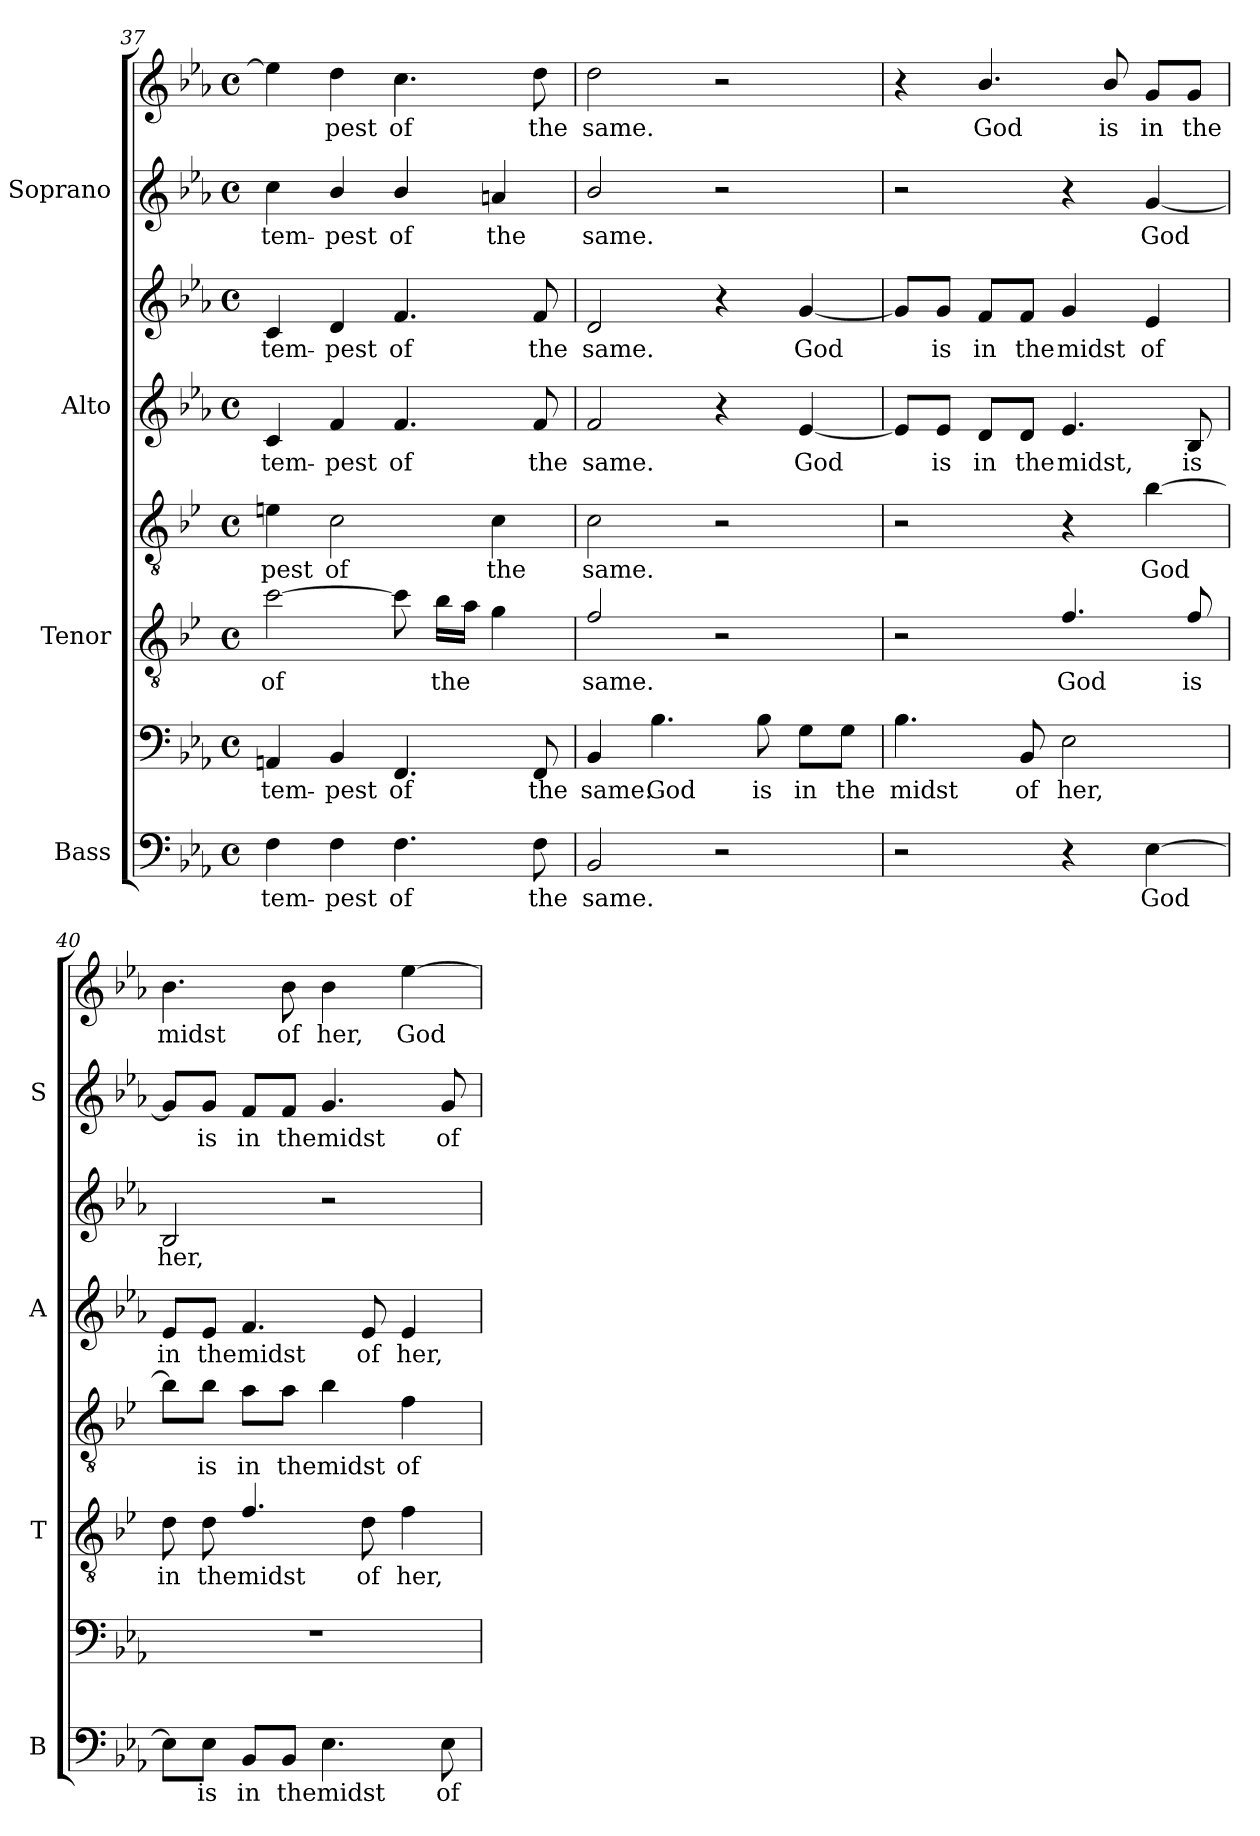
**kern	**text	**kern	**text	**kern	**text	**kern	**text	**kern	**text	**kern	**text	**kern	**text	**kern	**text
*part4	*part4	*part4	*part4	*part3	*part3	*part3	*part3	*part2	*part2	*part2	*part2	*part1	*part1	*part1	*part1
*staff8	*staff8	*staff7	*staff7	*staff6	*staff6	*staff5	*staff5	*staff4	*staff4	*staff3	*staff3	*staff2	*staff2	*staff1	*staff1
*I"Bass	*	*	*	*I"Tenor	*	*	*	*I"Alto	*	*	*	*I"Soprano	*	*	*
*I'B	*	*	*	*I'T	*	*	*	*I'A	*	*	*	*I'S	*	*	*
!!LO:LB:g=z
*clefF4	*	*clefF4	*	*clefGv2	*	*clefGv2	*	*clefG2	*	*clefG2	*	*clefG2	*	*clefG2	*
*	*	*	*	*ITrd4c7	*	*ITrd4c7	*	*	*	*	*	*	*	*	*
*k[b-e-a-]	*	*k[b-e-a-]	*	*k[b-e-a-]	*	*k[b-e-a-]	*	*k[b-e-a-]	*	*k[b-e-a-]	*	*k[b-e-a-]	*	*k[b-e-a-]	*
*E-:	*	*E-:	*	*E-:	*	*E-:	*	*E-:	*	*E-:	*	*E-:	*	*E-:	*
*M4/4	*	*M4/4	*	*M4/4	*	*M4/4	*	*M4/4	*	*M4/4	*	*M4/4	*	*M4/4	*
*met(c)	*	*met(c)	*	*met(c)	*	*met(c)	*	*met(c)	*	*met(c)	*	*met(c)	*	*met(c)	*
=37	=37	=37	=37	=37	=37	=37	=37	=37	=37	=37	=37	=37	=37	=37	=37
!	!LO:LY:b	!	!LO:LY:b	!	!LO:LY:b	!	!LO:LY:b	!	!LO:LY:b	!	!LO:LY:b	!	!LO:LY:b	!	!
4F	tem-	4AAn	tem-	[2f	of	4An	pest	4c	tem-	4c	tem-	4cc	tem-	4ee-]	.
!	!LO:LY:b	!	!LO:LY:b	!	!	!	!LO:LY:b	!	!LO:LY:b	!	!LO:LY:b	!	!LO:LY:b	!	!LO:LY:b
4F	-pest	4BB-	-pest	.	.	2F	of	4f	-pest	4d	-pest	4b-/	-pest	4dd	pest
!	!LO:LY:b	!	!LO:LY:b	!	!	!	!	!	!LO:LY:b	!	!LO:LY:b	!	!LO:LY:b	!	!LO:LY:b
4.F	of	4.FF	of	8f]	.	.	.	4.f	of	4.f	of	4b-/	of	4.cc	of
!	!	!	!	!	!LO:LY:b	!	!	!	!	!	!	!	!	!	!
.	.	.	.	16e-LL	the	.	.	.	.	.	.	.	.	.	.
.	.	.	.	16dJJ	.	.	.	.	.	.	.	.	.	.	.
!	!	!	!	!	!	!	!LO:LY:b	!	!	!	!	!	!LO:LY:b	!	!
.	.	.	.	4c	.	4F	the	.	.	.	.	4an	the	.	.
!	!LO:LY:b	!	!LO:LY:b	!	!	!	!	!	!LO:LY:b	!	!LO:LY:b	!	!	!	!LO:LY:b
8F	the	8FF	the	.	.	.	.	8f	the	8f	the	.	.	8dd	the
=38	=38	=38	=38	=38	=38	=38	=38	=38	=38	=38	=38	=38	=38	=38	=38
!	!LO:LY:b	!	!LO:LY:b	!	!LO:LY:b	!	!LO:LY:b	!	!LO:LY:b	!	!LO:LY:b	!	!LO:LY:b	!	!LO:LY:b
2BB-	same.	4BB-	same.	2B-/	same.	2F	same.	2f	same.	2d	same.	2b-/	same.	2dd	same.
!	!	!	!LO:LY:b	!	!	!	!	!	!	!	!	!	!	!	!
.	.	4.B-	God	.	.	.	.	.	.	.	.	.	.	.	.
2r	.	.	.	2r	.	2r	.	4r	.	4r	.	2r	.	2r	.
!	!	!	!LO:LY:b	!	!	!	!	!	!	!	!	!	!	!	!
.	.	8B-	is	.	.	.	.	.	.	.	.	.	.	.	.
!	!	!	!LO:LY:b	!	!	!	!	!	!LO:LY:b	!	!LO:LY:b	!	!	!	!
.	.	8G\L	in	.	.	.	.	[4e-	God	[4g	God	.	.	.	.
!	!	!	!LO:LY:b	!	!	!	!	!	!	!	!	!	!	!	!
.	.	8G\J	the	.	.	.	.	.	.	.	.	.	.	.	.
=39	=39	=39	=39	=39	=39	=39	=39	=39	=39	=39	=39	=39	=39	=39	=39
!	!	!	!LO:LY:b	!	!	!	!	!	!	!	!	!	!	!	!
2r	.	4.B-	midst	2r	.	2r	.	8e-/L]	.	8g/L]	.	2r	.	4r	.
!	!	!	!	!	!	!	!	!	!LO:LY:b	!	!LO:LY:b	!	!	!	!
.	.	.	.	.	.	.	.	8e-/J	is	8g/J	is	.	.	.	.
!	!	!	!	!	!	!	!	!	!LO:LY:b	!	!LO:LY:b	!	!	!	!LO:LY:b
.	.	.	.	.	.	.	.	8d/L	in	8f/L	in	.	.	4.b-/	God
!	!	!	!LO:LY:b	!	!	!	!	!	!LO:LY:b	!	!LO:LY:b	!	!	!	!
.	.	8BB-	of	.	.	.	.	8d/J	the	8f/J	the	.	.	.	.
!	!	!	!LO:LY:b	!	!LO:LY:b	!	!	!	!LO:LY:b	!	!LO:LY:b	!	!	!	!
4r	.	2E-	her,	4.B-/	God	4r	.	4.e-	midst,	4g	midst	4r	.	.	.
!	!	!	!	!	!	!	!	!	!	!	!	!	!	!	!LO:LY:b
.	.	.	.	.	.	.	.	.	.	.	.	.	.	8b-/	is
!	!LO:LY:b	!	!	!	!	!	!LO:LY:b	!	!	!	!LO:LY:b	!	!LO:LY:b	!	!LO:LY:b
[4E-	God	.	.	.	.	[4e-	God	.	.	4e-	of	[4g	God	8g/L	in
!	!	!	!	!	!LO:LY:b	!	!	!	!LO:LY:b	!	!	!	!	!	!LO:LY:b
.	.	.	.	8B-/	is	.	.	8B-	is	.	.	.	.	8g/J	the
=40	=40	=40	=40	=40	=40	=40	=40	=40	=40	=40	=40	=40	=40	=40	=40
!	!	!	!	!	!LO:LY:b	!	!	!	!LO:LY:b	!	!LO:LY:b	!	!	!	!LO:LY:b
8E-\L]	.	1r	.	8G	in	8e-\L]	.	8e-/L	in	2B-	her,	8g/L]	.	4.b-	midst
!	!LO:LY:b	!	!	!	!LO:LY:b	!	!LO:LY:b	!	!LO:LY:b	!	!	!	!LO:LY:b	!	!
8E-\J	is	.	.	8G	the	8e-\J	is	8e-/J	the	.	.	8g/J	is	.	.
!	!LO:LY:b	!	!	!	!LO:LY:b	!	!LO:LY:b	!	!LO:LY:b	!	!	!	!LO:LY:b	!	!
8BB-/L	in	.	.	4.B-/	midst	8d\L	in	4.f	midst	.	.	8f/L	in	.	.
!	!LO:LY:b	!	!	!	!	!	!LO:LY:b	!	!	!	!	!	!LO:LY:b	!	!LO:LY:b
8BB-/J	the	.	.	.	.	8d\J	the	.	.	.	.	8f/J	the	8b-	of
!	!LO:LY:b	!	!	!	!	!	!LO:LY:b	!	!	!	!	!	!LO:LY:b	!	!LO:LY:b
4.E-	midst	.	.	.	.	4e-	midst	.	.	2r	.	4.g	midst	4b-	her,
!	!	!	!	!	!LO:LY:b	!	!	!	!LO:LY:b	!	!	!	!	!	!
.	.	.	.	8G	of	.	.	8e-	of	.	.	.	.	.	.
!	!	!	!	!	!LO:LY:b	!	!LO:LY:b	!	!LO:LY:b	!	!	!	!	!	!LO:LY:b
.	.	.	.	4B-	her,	4B-	of	4e-	her,	.	.	.	.	[4ee-	God
!	!LO:LY:b	!	!	!	!	!	!	!	!	!	!	!	!LO:LY:b	!	!
8E-	of	.	.	.	.	.	.	.	.	.	.	8g	of	.	.
=	=	=	=	=	=	=	=	=	=	=	=	=	=	=	=
*-	*-	*-	*-	*-	*-	*-	*-	*-	*-	*-	*-	*-	*-	*-	*-
